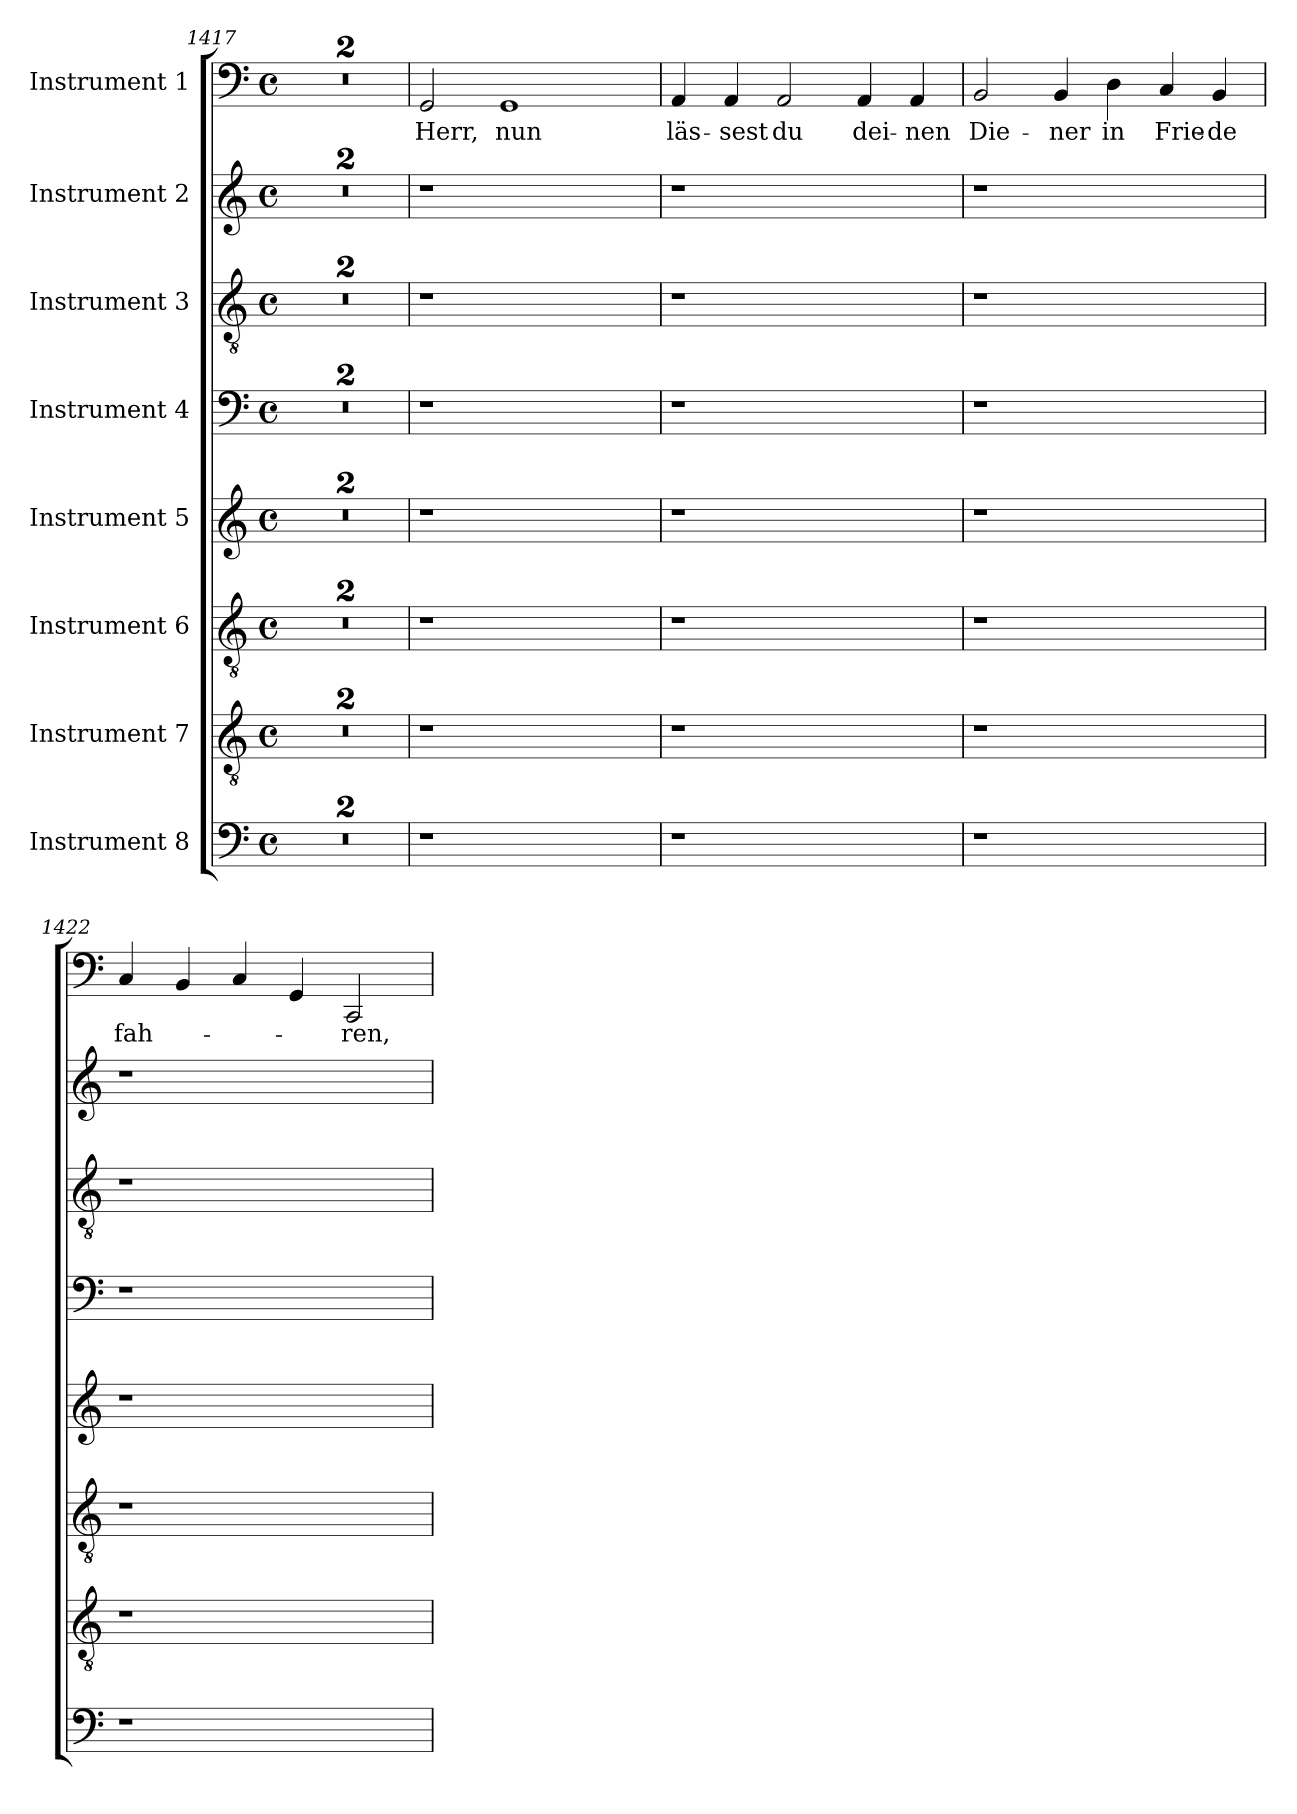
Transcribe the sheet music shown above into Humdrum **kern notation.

**kern	**kern	**kern	**kern	**kern	**kern	**kern	**kern	**text
*part8	*part7	*part6	*part5	*part4	*part3	*part2	*part1	*part1
*staff8	*staff7	*staff6	*staff5	*staff4	*staff3	*staff2	*staff1	*staff1
*I"Instrument 8	*I"Instrument 7	*I"Instrument 6	*I"Instrument 5	*I"Instrument 4	*I"Instrument 3	*I"Instrument 2	*I"Instrument 1	*
*clefF4	*clefGv2	*clefGv2	*clefG2	*clefF4	*clefGv2	*clefG2	*clefF4	*
*M4/4	*M4/4	*M4/4	*M4/4	*M4/4	*M4/4	*M4/4	*M4/4	*
*met(c)	*met(c)	*met(c)	*met(c)	*met(c)	*met(c)	*met(c)	*met(c)	*
=1417	=1417	=1417	=1417	=1417	=1417	=1417	=1417	=1417
1r	1r	1r	1r	1r	1r	1r	1r	.
=1418	=1418	=1418	=1418	=1418	=1418	=1418	=1418	=1418
1r	1r	1r	1r	1r	1r	1r	1r	.
=1419	=1419	=1419	=1419	=1419	=1419	=1419	=1419	=1419
!	!	!	!	!	!	!	!	!LO:LY:b:cj
1r	1r	1r	1r	1r	1r	1r	2GG/	Herr,
!	!	!	!	!	!	!	!	!LO:LY:b:cj
.	.	.	.	.	.	.	1GG	nun
2ryy	2ryy	2ryy	2ryy	2ryy	2ryy	2ryy	.	.
=1420	=1420	=1420	=1420	=1420	=1420	=1420	=1420	=1420
!	!	!	!	!	!	!	!	!LO:LY:b
1r	1r	1r	1r	1r	1r	1r	4AA/	läs-
!	!	!	!	!	!	!	!	!LO:LY:b:rj
.	.	.	.	.	.	.	4AA/	-sest
!	!	!	!	!	!	!	!	!LO:LY:b:cj
.	.	.	.	.	.	.	2AA/	du
!	!	!	!	!	!	!	!	!LO:LY:b
2ryy	2ryy	2ryy	2ryy	2ryy	2ryy	2ryy	4AA/	dei-
!	!	!	!	!	!	!	!	!LO:LY:b:rj
.	.	.	.	.	.	.	4AA/	-nen
=1421	=1421	=1421	=1421	=1421	=1421	=1421	=1421	=1421
!	!	!	!	!	!	!	!	!LO:LY:b:cj
1r	1r	1r	1r	1r	1r	1r	2BB/	Die-
!	!	!	!	!	!	!	!	!LO:LY:b:cj
.	.	.	.	.	.	.	4BB/	-ner
!	!	!	!	!	!	!	!	!LO:LY:b:cj
.	.	.	.	.	.	.	4D\	in
!	!	!	!	!	!	!	!	!LO:LY:b:cj
2ryy	2ryy	2ryy	2ryy	2ryy	2ryy	2ryy	4C/	Frie-
!	!	!	!	!	!	!	!	!LO:LY:b:rj
.	.	.	.	.	.	.	4BB/	-de
=1422	=1422	=1422	=1422	=1422	=1422	=1422	=1422	=1422
!	!	!	!	!	!	!	!	!LO:LY:b:cj
1r	1r	1r	1r	1r	1r	1r	4C/	fah-
.	.	.	.	.	.	.	4BB/	.
.	.	.	.	.	.	.	4C/	.
.	.	.	.	.	.	.	4GG/	.
!	!	!	!	!	!	!	!	!LO:LY:b:cj
2ryy	2ryy	2ryy	2ryy	2ryy	2ryy	2ryy	2CC/	-ren,
=	=	=	=	=	=	=	=	=
*-	*-	*-	*-	*-	*-	*-	*-	*-
